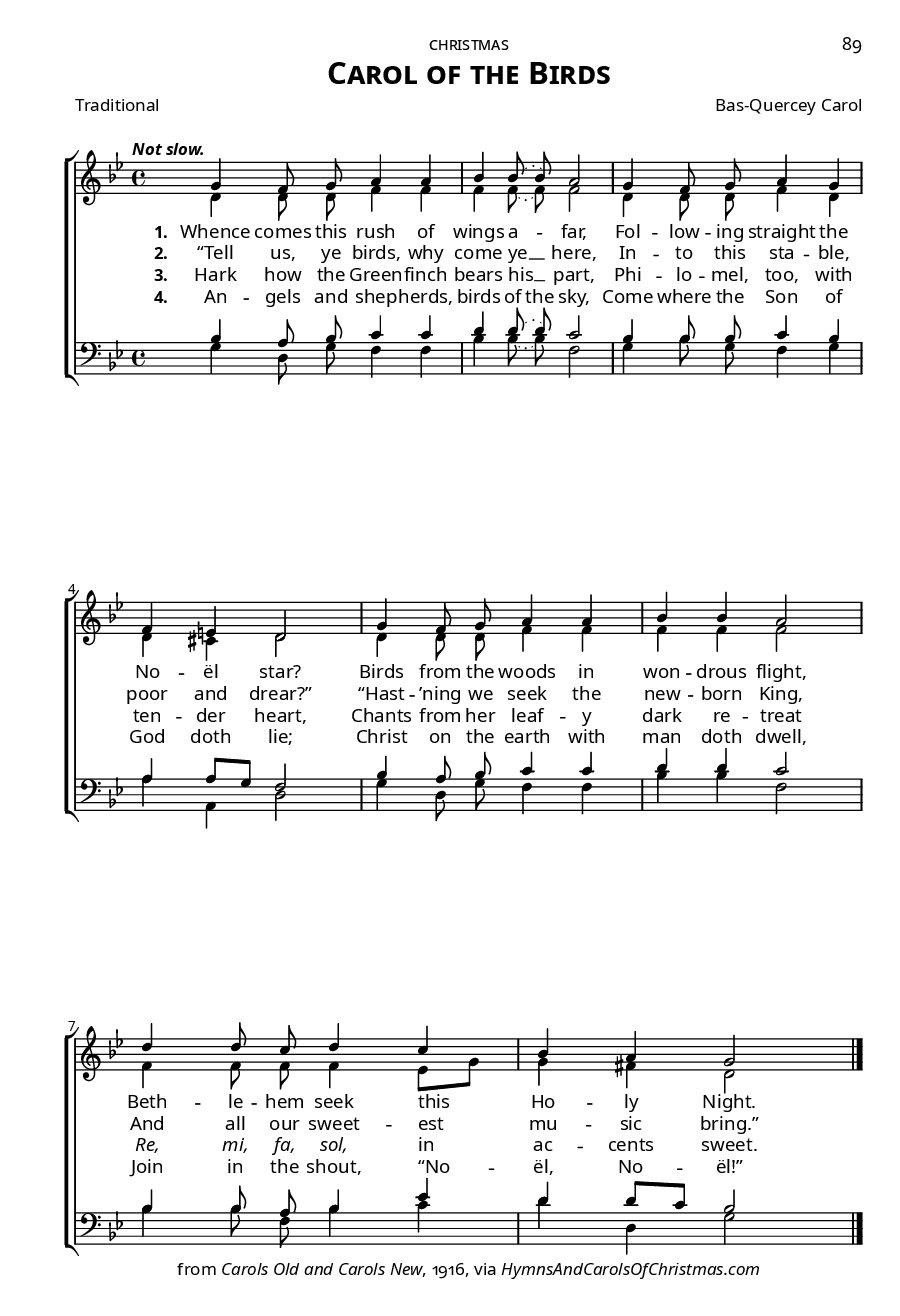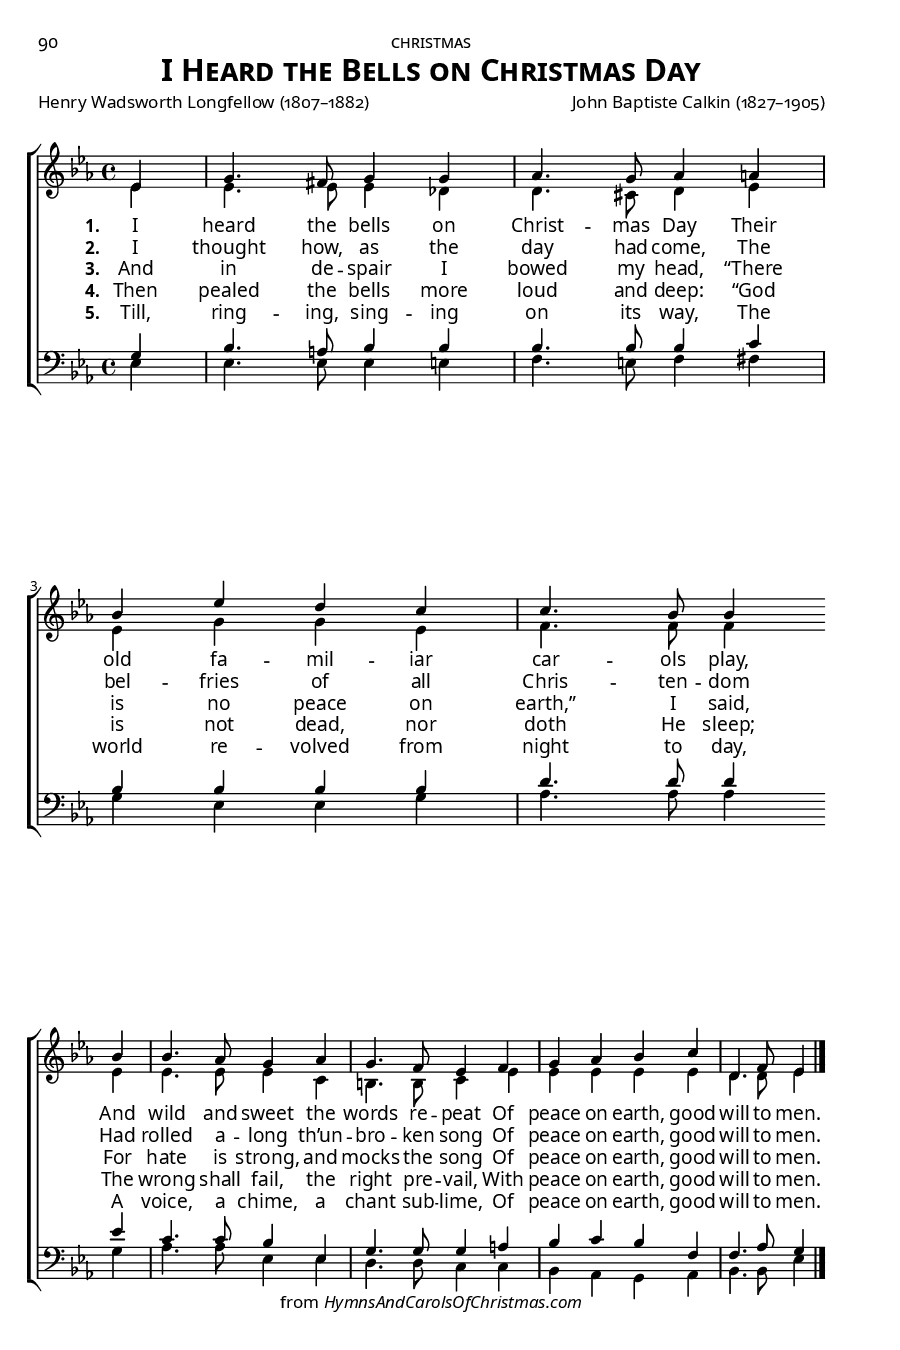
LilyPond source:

\version "2.14.2"
\include "../util.ly"
\paper {
  print-all-headers = ##t
  paper-height = 9\in
  paper-width = 6\in
  indent = 0\in
  %system-system-spacing = #'((basic-distance . 10) (padding . 0))
  system-system-spacing =
    #'((basic-distance . 0)
       (minimum-distance . 0)
       (padding . -5)
       (stretchability . 100))
  score-markup-spacing =
    #'((basic-distance . 0)
       (minimum-distance . 0)
       (padding . 1)
       (stretchability . 0))
  last-bottom-spacing =
    #'((basic-distance . 0)
       (minimum-distance . 0)
       (padding . -0.5)
       (stretchability . 0))
  ragged-last-bottom = ##f
  ragged-bottom = ##f
  two-sided = ##t
  inner-margin = 0.5\in
  outer-margin = 0.25\in
  top-margin = 0.25\in
  bottom-margin = 0.25\in
  first-page-number = #089
  print-first-page-number = ##t
  headerLine = \markup{\override #'(font-name . "Garamond Premier Pro") \smallCapsOldStyle"christmas"}
  oddHeaderMarkup = \markup\fill-line{
     \override #'(font-name . "Garamond Premier Pro")\abs-fontsize #8.5
     \combine 
        \fill-line{"" \on-the-fly #print-page-number-check-first
        \oldStylePageNum""
        }
        \fill-line{\headerLine}
  }
  evenHeaderMarkup = \markup {
     \override #'(font-name . "Garamond Premier Pro")\abs-fontsize #8.5
     \combine
        \on-the-fly #print-page-number-check-first
        \oldStylePageNum""
        \fill-line{\headerLine}
  }
}
#(set-global-staff-size 15) \paper{ #(define fonts (make-pango-font-tree "GoudyOlSt BT" "Garamond Premier Pro" "Garamond Premier Pro" (/ 15 20))) }
global = {
  \key bes \major
  \time 4/4
  \autoBeamOff
  \override DynamicLineSpanner #'staff-padding = #0.0
  \override DynamicLineSpanner #'Y-extent = #'(-1 . 1)
}

sopMusic = \relative c'' {
  \tempo \markup\italic"Not slow."
  g4 f8\noBeam g a4 a |
  \slurDotted bes bes8\noBeam( bes) a2 |
  
  g4 f8\noBeam g a4 g |
  f e d2 |
  
  g4 f8\noBeam g a4 a |
  bes bes a2 |
  
  d4 d8\noBeam c d4 c |
  bes a g2 \bar "|."
}
sopWords = \lyricmode {
  
}

altoMusic = \relative c' {
  d4 d8\noBeam d f4 f |
  \slurDotted f f8\noBeam( f) f2 |
  
  d4 d8\noBeam d f4 d |
  d cis d2 |
  
  d4 d8\noBeam d f4 f |
  f f f2 |
  
  f4 f8\noBeam f f4 \slurSolid ees8[ g] |
  g4 fis d2 \bar "|."
}
altoWords = \lyricmode {
  \dropLyricsIX
  \set stanza = #"1. "
  \set ignoreMelismata = ##t
  Whence comes this rush of wings a -- _ far,
  Fol -- low -- ing straight the No -- ël star?
  Birds from the woods in won -- drous flight,
  Beth -- le -- hem seek this _ Ho -- ly Night.
}
altoWordsII = \lyricmode {
  \dropLyricsIX
%\markup\italic
  \set stanza = #"2. "
  \set ignoreMelismata = ##t
  “Tell us, ye birds, why come ye __ _ here,
  In -- to this sta -- ble, poor and drear?”
  “Hast -- ’ning we seek the new -- born King,
  And all our sweet -- est _ mu -- sic bring.”
}
altoWordsIII = \lyricmode {
  \dropLyricsIX
  \set stanza = #"3. "
  Hark how the Green -- finch bears his __ part,
  Phi -- lo -- mel, too, with ten -- der heart,
  Chants from her leaf -- y dark re -- treat
  \markup\italic Re, \markup\italic mi, \markup\italic fa, \markup\italic sol, in ac -- cents sweet.
}
altoWordsIV = \lyricmode {
  \dropLyricsIX
  \set stanza = #"4. "
  \set ignoreMelismata = ##t
  An -- gels and shep -- herds, birds of the sky,
  Come where the Son of God doth lie;
  Christ on the earth with man doth dwell,
  Join in the shout, “No -- _ ël, No -- ël!”
}
altoWordsV = \lyricmode {
}
altoWordsVI = \lyricmode {
}
tenorMusic = \relative c' {
  bes4 a8\noBeam bes c4 c |
  \slurDotted d d8\noBeam( d) c2 |
  
  bes4 bes8\noBeam bes c4 bes |
  a \slurSolid a8[ g] f2 |
  
  \slurDotted bes4 a8\noBeam bes c4 c |
  d d c2 |
  
  bes4 bes8\noBeam a bes4 ees |
  d \slurSolid d8[ c] bes2 \bar "|."
}
tenorWords = \lyricmode {

}

bassMusic = \relative c' {
  g4 d8\noBeam g f4 f |
  \slurDotted bes bes8\noBeam( bes) f2 |
  
  g4 bes8\noBeam g f4 g |
  a a, d2 |
  
  g4 d8\noBeam g f4 f |
  bes bes f2 |
  
  bes4 bes8\noBeam f bes4 c |
  d d, g2 \bar "|."
}
bassWords = \lyricmode {

}

pianoRH = \relative c' {
  
}
pianoLH = \relative c' {
  
}

\score {
  <<
   \new ChoirStaff <<
%    \new Lyrics = sopranos \with { \override VerticalAxisGroup #'nonstaff-relatedstaff-spacing = #'((basic-distance . 1)) }
    \new Staff = women <<
      \new Voice = "sopranos" { \voiceOne << \global \sopMusic >> }
      \new Voice = "altos" { \voiceTwo << \global \altoMusic >> }
    >>
    \new Lyrics \with { alignAboveContext = #"women" \override VerticalAxisGroup #'nonstaff-relatedstaff-spacing = #'((basic-distance . 1))} \lyricsto "sopranos" \sopWords
    \new Lyrics = "altosVI"  \with { alignBelowContext = #"women" } \lyricsto "altos" \altoWordsVI
    \new Lyrics = "altosV"  \with { alignBelowContext = #"women" } \lyricsto "altos" \altoWordsV
    \new Lyrics = "altosIV"  \with { alignBelowContext = #"women" } \lyricsto "altos" \altoWordsIV
    \new Lyrics = "altosIII"  \with { alignBelowContext = #"women" } \lyricsto "altos" \altoWordsIII
    \new Lyrics = "altosII"  \with { alignBelowContext = #"women" } \lyricsto "altos" \altoWordsII
    \new Lyrics = "altos"  \with { alignBelowContext = #"women" \override VerticalAxisGroup #'nonstaff-relatedstaff-spacing = #'((padding . -0.5))} \lyricsto "altos" \altoWords
   \new Staff = men <<
      \clef bass
      \new Voice = "tenors" { \voiceOne << \global \tenorMusic >> }
      \new Voice = "basses" { \voiceTwo << \global \bassMusic >> }
    >>
    \new Lyrics \with { alignAboveContext = #"men" \override VerticalAxisGroup #'nonstaff-relatedstaff-spacing = #'((basic-distance . 1)) } \lyricsto "tenors" \tenorWords
    \new Lyrics \with { alignBelowContext = #"men" \override VerticalAxisGroup #'nonstaff-relatedstaff-spacing = #'((basic-distance . 1)) } \lyricsto "basses" \bassWords
  >>
%    \new PianoStaff << \new Staff { \new Voice { \pianoRH } } \new Staff { \clef "bass" \pianoLH } >>
  >>
  \layout {
%6x9  \context {\Lyrics\override LyricText #'font-size = #0.75 }
%6.14 \context {\Lyrics\override LyricText #'font-size = #0.25 }
%{IF_LESSER
\context {\Lyrics\override LyricText #'font-size = #0.6 }
%}%END_IF_LESSER
    #(define fonts (make-pango-font-tree "GoudyOlSt BT" "Garamond Premier Pro" "Garamond Premier Pro" (/ 14.6 20)))
    \context {
      \Score
      %\override SpacingSpanner #'base-shortest-duration = #(ly:make-moment 1 8)
      %\override SpacingSpanner #'common-shortest-duration = #(ly:make-moment 1 4)
    }
    \context {
      % Remove all empty staves
      % \Staff \RemoveEmptyStaves \override VerticalAxisGroup #'remove-first = ##t
    }
  }
  \header {
    title = \markup{\override #'(font-name . "Garamond Premier Pro Semibold"){ \abs-fontsize #15 \smallCapsOldStyle"Carol of the Birds"}}
    poet = \markup\oldStyleNum"Traditional"
    composer = \markup\oldStyleNum"Bas-Quercey Carol"
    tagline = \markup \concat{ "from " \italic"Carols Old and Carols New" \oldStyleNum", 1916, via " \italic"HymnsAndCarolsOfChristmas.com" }
  }
}
\markup \fill-line { \concat{ "from " \italic"Carols Old and Carols New" \oldStyleNum", 1916, via " \italic"HymnsAndCarolsOfChristmas.com" }}
\markup\vspace#1.25




















global = {
  \key ees \major
  \time 4/4
  \override DynamicLineSpanner #'staff-padding = #0.0
  \override DynamicLineSpanner #'Y-extent = #'(-1 . 1)
}

sopMusic = \relative c' {
  \partial 4 ees4 |
  g4. fis8 g4 g4 |
  aes4. g8 aes4 a |
  bes4 ees d c |
  c4. bes8 bes4 \bar"" \break
  
  bes4 |
  bes4. aes8 g4 aes |
  g4. f8 ees4 f |
  g aes bes c |
  d,4. f8 ees4 \bar "|."
}
sopWords = \lyricmode {
  
}

altoMusic = \relative c' {
  ees4 |
  ees4. ees8 ees4 des |
  d4. cis8 d4 ees |
  ees g g ees |
  f4. f8 f4 |
  
  ees4 |
  ees4. ees8 ees4 c |
  b4. b8 c4 ees |
  ees ees ees ees |
  d4. d8 ees4 \bar "|."
}
altoWords = \lyricmode {
  \dropLyricsIX
  \set stanza = #"1. "
  I heard the bells on Christ -- mas Day Their old fa -- mil -- iar car -- ols play,
  And wild and sweet the words re -- peat Of peace on earth, good will to men.
}
altoWordsII = \lyricmode {
  \dropLyricsIX
%\markup\italic
  \set stanza = #"2. "
  I thought how, as the day had come, The bel -- fries of all Chris -- ten -- dom
  Had rolled a -- long th’un -- bro -- ken song Of peace on earth, good will to men.
}
altoWordsIII = \lyricmode {
  \dropLyricsIX
  \set stanza = #"3. "
  And in de -- spair I bowed my head, “There is no peace on earth,” I said,
For hate is strong, and mocks the song Of peace on earth, good will to men.
}
altoWordsIV = \lyricmode {
  \dropLyricsIX
  \set stanza = #"4. "
  Then pealed the bells more loud and deep: “God is not dead, nor doth He sleep;
  The wrong shall fail, the right pre -- vail, With peace on earth, good will to men.
}
altoWordsV = \lyricmode {
  \dropLyricsIX
  \set stanza = #"5. "
  Till, ring -- ing, sing -- ing on its way, The world re -- volved from night to day,
  A voice, a chime, a chant sub -- lime, Of peace on earth, good will to men.
}
altoWordsVI = \lyricmode {
}
tenorMusic = \relative c' {
  g4 |
  bes4. a8 bes4 bes |
  bes4. bes8 bes4 c |
  bes4 bes bes bes |
  d4. d8 d4 |
  
  ees4 |
  c4. c8 bes4 ees, |
  g4. g8 g4 a |
  bes c bes f |
  f4. aes8 g4 \bar "|."
}
tenorWords = \lyricmode {

}

bassMusic = \relative c {
  ees4 |
  ees4. ees8 ees4 e |
  f4. e8 f4 fis |
  g ees ees g |
  aes4. aes8 aes4 |
  
  g4 |
  aes4. aes8 ees4 ees |
  d4. d8 c4 c |
  bes aes g aes |
  bes4. bes8 ees4 \bar "|."
}
bassWords = \lyricmode {

}

pianoRH = \relative c' {
  
}
pianoLH = \relative c' {
  
}

\score {
  <<
   \new ChoirStaff <<
%    \new Lyrics = sopranos \with { \override VerticalAxisGroup #'nonstaff-relatedstaff-spacing = #'((basic-distance . 1)) }
    \new Staff = women <<
      \new Voice = "sopranos" { \voiceOne << \global \sopMusic >> }
      \new Voice = "altos" { \voiceTwo << \global \altoMusic >> }
    >>
    \new Lyrics \with { alignAboveContext = #"women" \override VerticalAxisGroup #'nonstaff-relatedstaff-spacing = #'((basic-distance . 1))} \lyricsto "sopranos" \sopWords
    \new Lyrics = "altosVI"  \with { alignBelowContext = #"women" } \lyricsto "sopranos" \altoWordsVI
    \new Lyrics = "altosV"  \with { alignBelowContext = #"women" } \lyricsto "sopranos" \altoWordsV
    \new Lyrics = "altosIV"  \with { alignBelowContext = #"women" } \lyricsto "sopranos" \altoWordsIV
    \new Lyrics = "altosIII"  \with { alignBelowContext = #"women" } \lyricsto "sopranos" \altoWordsIII
    \new Lyrics = "altosII"  \with { alignBelowContext = #"women" } \lyricsto "sopranos" \altoWordsII
    \new Lyrics = "altos"  \with { alignBelowContext = #"women" \override VerticalAxisGroup #'nonstaff-relatedstaff-spacing = #'((padding . -0.5)) } \lyricsto "sopranos" \altoWords
   \new Staff = men <<
      \clef bass
      \new Voice = "tenors" { \voiceOne << \global \tenorMusic >> }
      \new Voice = "basses" { \voiceTwo << \global \bassMusic >> }
    >>
    \new Lyrics \with { alignAboveContext = #"men" \override VerticalAxisGroup #'nonstaff-relatedstaff-spacing = #'((basic-distance . 1)) } \lyricsto "tenors" \tenorWords
    \new Lyrics \with { alignBelowContext = #"men" \override VerticalAxisGroup #'nonstaff-relatedstaff-spacing = #'((basic-distance . 1)) } \lyricsto "basses" \bassWords
  >>
%    \new PianoStaff << \new Staff { \new Voice { \pianoRH } } \new Staff { \clef "bass" \pianoLH } >>
  >>
  \layout {
    \context {
      \Score
      %\override SpacingSpanner #'base-shortest-duration = #(ly:make-moment 1 8)
      %\override SpacingSpanner #'common-shortest-duration = #(ly:make-moment 1 4)
    }
    \context {
      % Remove all empty staves
      % \Staff \RemoveEmptyStaves \override VerticalAxisGroup #'remove-first = ##t
    }
  }
  \header {
    title = \markup{\override #'(font-name . "Garamond Premier Pro Semibold"){ \abs-fontsize #15 \smallCapsOldStyle"I Heard the Bells on Christmas Day"}}
    poet = \markup\oldStyleNum"Henry Wadsworth Longfellow (1807–1882)"
    composer = \markup\oldStyleNum"John Baptiste Calkin (1827–1905)"
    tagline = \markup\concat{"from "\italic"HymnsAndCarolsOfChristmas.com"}
  }
}
\header {tagline = \markup\concat{"from "\italic"HymnsAndCarolsOfChristmas.com"}}
